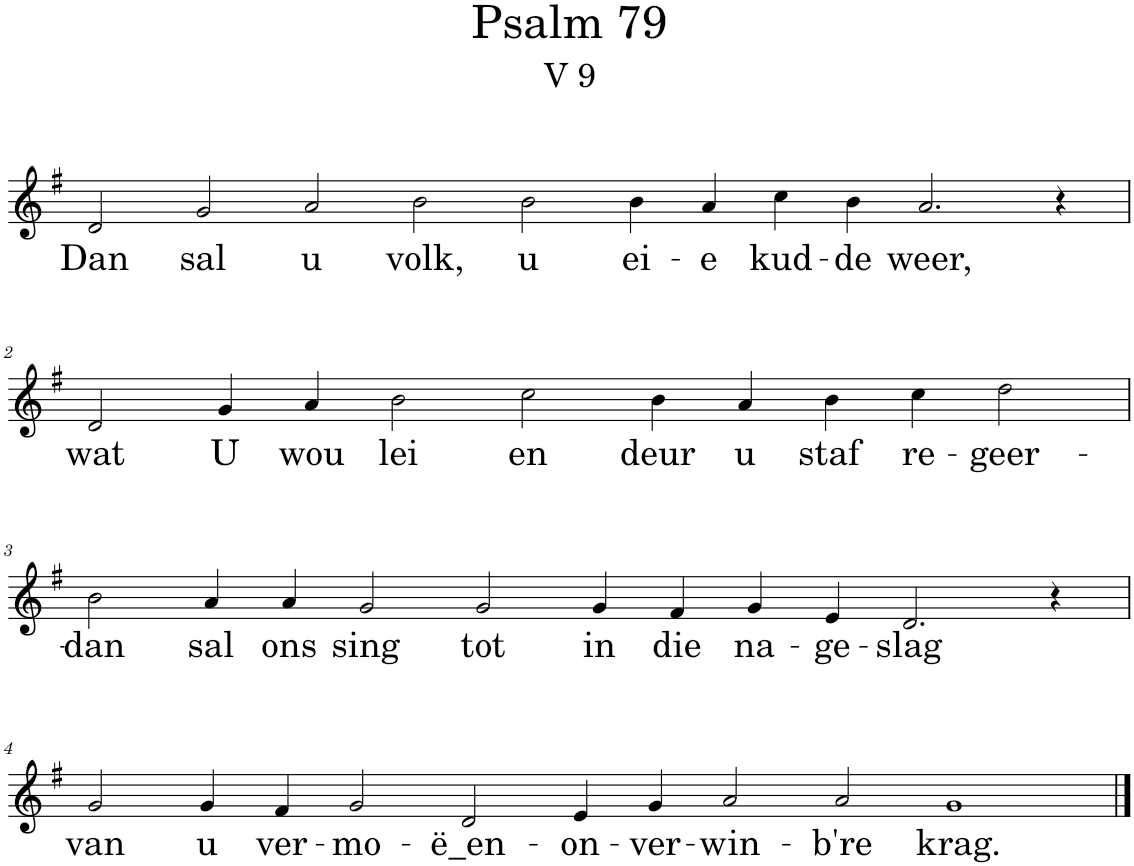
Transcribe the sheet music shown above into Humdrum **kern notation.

**kern	**text
*part1	*part1
*staff1	*staff1
*I"Pipe Organ	*
*I'Org.	*
*clefG2	*
*k[f#]	*
*M18/4	*
=1	=1
!	!LO:LY:b
2d/	Dan
!	!LO:LY:b
2g/	sal
!	!LO:LY:b
2a/	u
!	!LO:LY:b
2b\	volk,
!	!LO:LY:b
2b\	u
!	!LO:LY:b
4b\	ei-
!	!LO:LY:b
4a/	-e
!	!LO:LY:b
4cc\	kud-
!	!LO:LY:b
4b\	-de
!	!LO:LY:b
2.a/	weer,
4r	.
!!LO:LB:g=z
=2	=2
*M14/4	*
!	!LO:LY:b
2d/	wat
!	!LO:LY:b
4g/	U
!	!LO:LY:b
4a/	wou
!	!LO:LY:b
2b\	lei
!	!LO:LY:b
2cc\	en
!	!LO:LY:b
4b\	deur
!	!LO:LY:b
4a/	u
!	!LO:LY:b
4b\	staf
!	!LO:LY:b
4cc\	re-
!	!LO:LY:b
2dd\	-geer-
!!LO:LB:g=z
=3	=3
*M16/4	*
!	!LO:LY:b
2b\	-dan
!	!LO:LY:b
4a/	sal
!	!LO:LY:b
4a/	ons
!	!LO:LY:b
2g/	sing
!	!LO:LY:b
2g/	tot
!	!LO:LY:b
4g/	in
!	!LO:LY:b
4f#/	die
!	!LO:LY:b
4g/	na-
!	!LO:LY:b
4e/	-ge-
!	!LO:LY:b
2.d/	-slag
4r	.
!!LO:LB:g=z
=4	=4
*M18/4	*
!	!LO:LY:b
2g/	van
!	!LO:LY:b
4g/	u
!	!LO:LY:b
4f#/	ver-
!	!LO:LY:b
2g/	-mo-
!	!LO:LY:b
2d/	-ë_en-
!	!LO:LY:b
4e/	-on-
!	!LO:LY:b
4g/	-ver-
!	!LO:LY:b
2a/	-win-
!	!LO:LY:b
2a/	-b're
!	!LO:LY:b
1g	krag.
==	==
*-	*-
